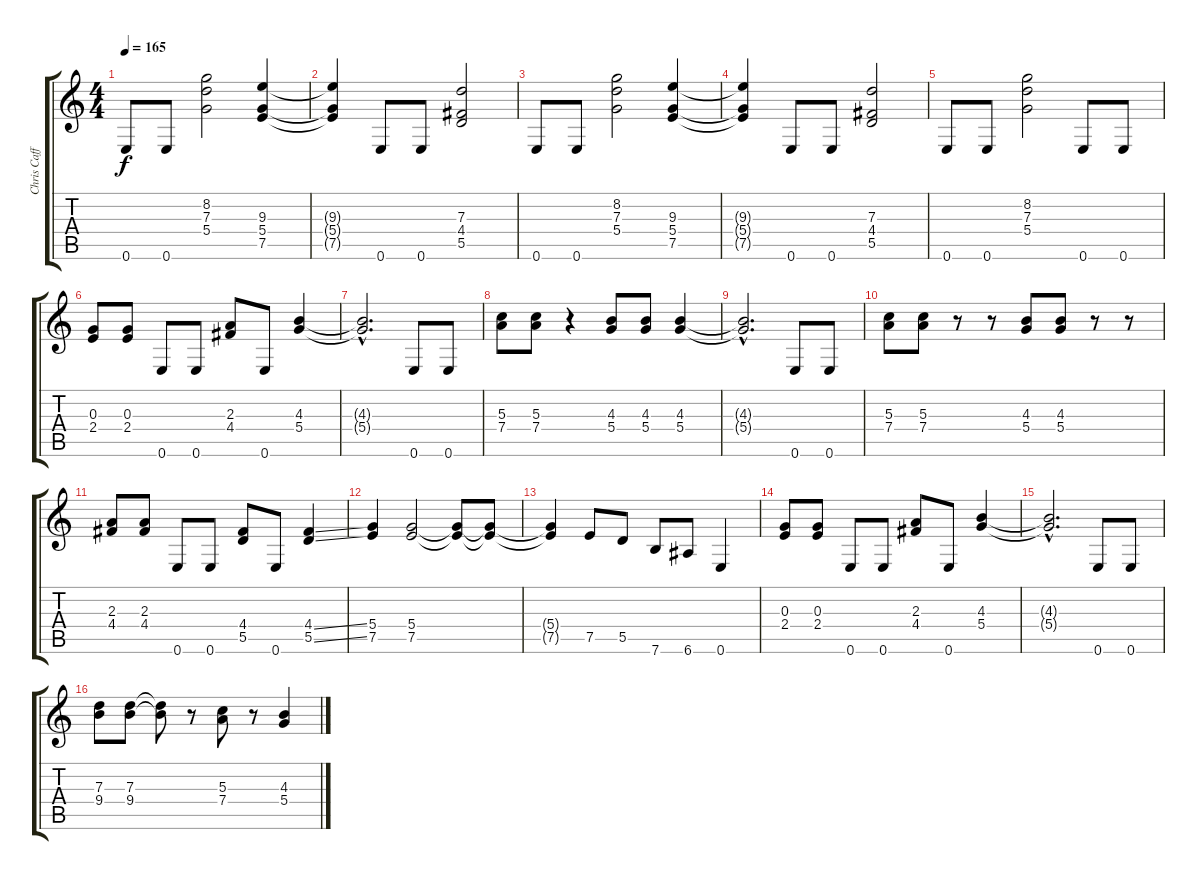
\track ("Chris Caffery" "Chris Caff") {instrument distortionguitar}
\staff {score tabs}
\tuning (E4 B3 G3 D3 A2 E2) {hide}
\ts (4 4)
\tempo 165
\clef g2
\ks c
0.6.8{dy f} 0.6.8 (8.2 7.3 5.4).2 (9.3 5.4 7.5).4 |
(9.3{t} 5.4{t} 7.5{t}).4 0.6.8 0.6.8 (7.3 4.4 5.5).2 |
0.6.8 0.6.8 (8.2 7.3 5.4).2 (9.3 5.4 7.5).4 |
(9.3{t} 5.4{t} 7.5{t}).4 0.6.8 0.6.8 (7.3 4.4 5.5).2 |
0.6.8 0.6.8 (8.2 7.3 5.4).2 0.6.8 0.6.8 |
(0.3 2.4).8 (0.3 2.4).8 0.6.8 0.6.8 (2.3 4.4).8 0.6.8 (4.3 5.4).4 |
(4.3{hac t} 5.4{hac t}).2{d} 0.6.8 0.6.8 |
(5.3 7.4).8 (5.3 7.4).8 r.4 (4.3 5.4).8 (4.3 5.4).8 (4.3 5.4).4 |
(4.3{hac t} 5.4{hac t}).2{d} 0.6.8 0.6.8 |
(5.3 7.4).8 (5.3 7.4).8 r.8 r.8 (4.3 5.4).8 (4.3 5.4).8 r.8 r.8 |
(2.3 4.4).8 (2.3 4.4).8 0.6.8 0.6.8 (4.4 5.5).8 0.6.8 (4.4{ss} 5.5{ss}).4 |
(5.4 7.5).4 (5.4 7.5).2 (5.4{t} 7.5{t}).8 (5.4{t} 7.5{t}).8 |
(5.4{t} 7.5{t}).4 7.5.8 5.5.8 7.6.8 6.6.8 0.6.4 |
(0.3 2.4).8 (0.3 2.4).8 0.6.8 0.6.8 (2.3 4.4).8 0.6.8 (4.3 5.4).4 |
(4.3{hac t} 5.4{hac t}).2{d} 0.6.8 0.6.8 |
(7.3 9.4).8 (7.3 9.4).8 (7.3{t} 9.4{t}).8 r.8 (5.3 7.4).8 r.8 (4.3 5.4).4
